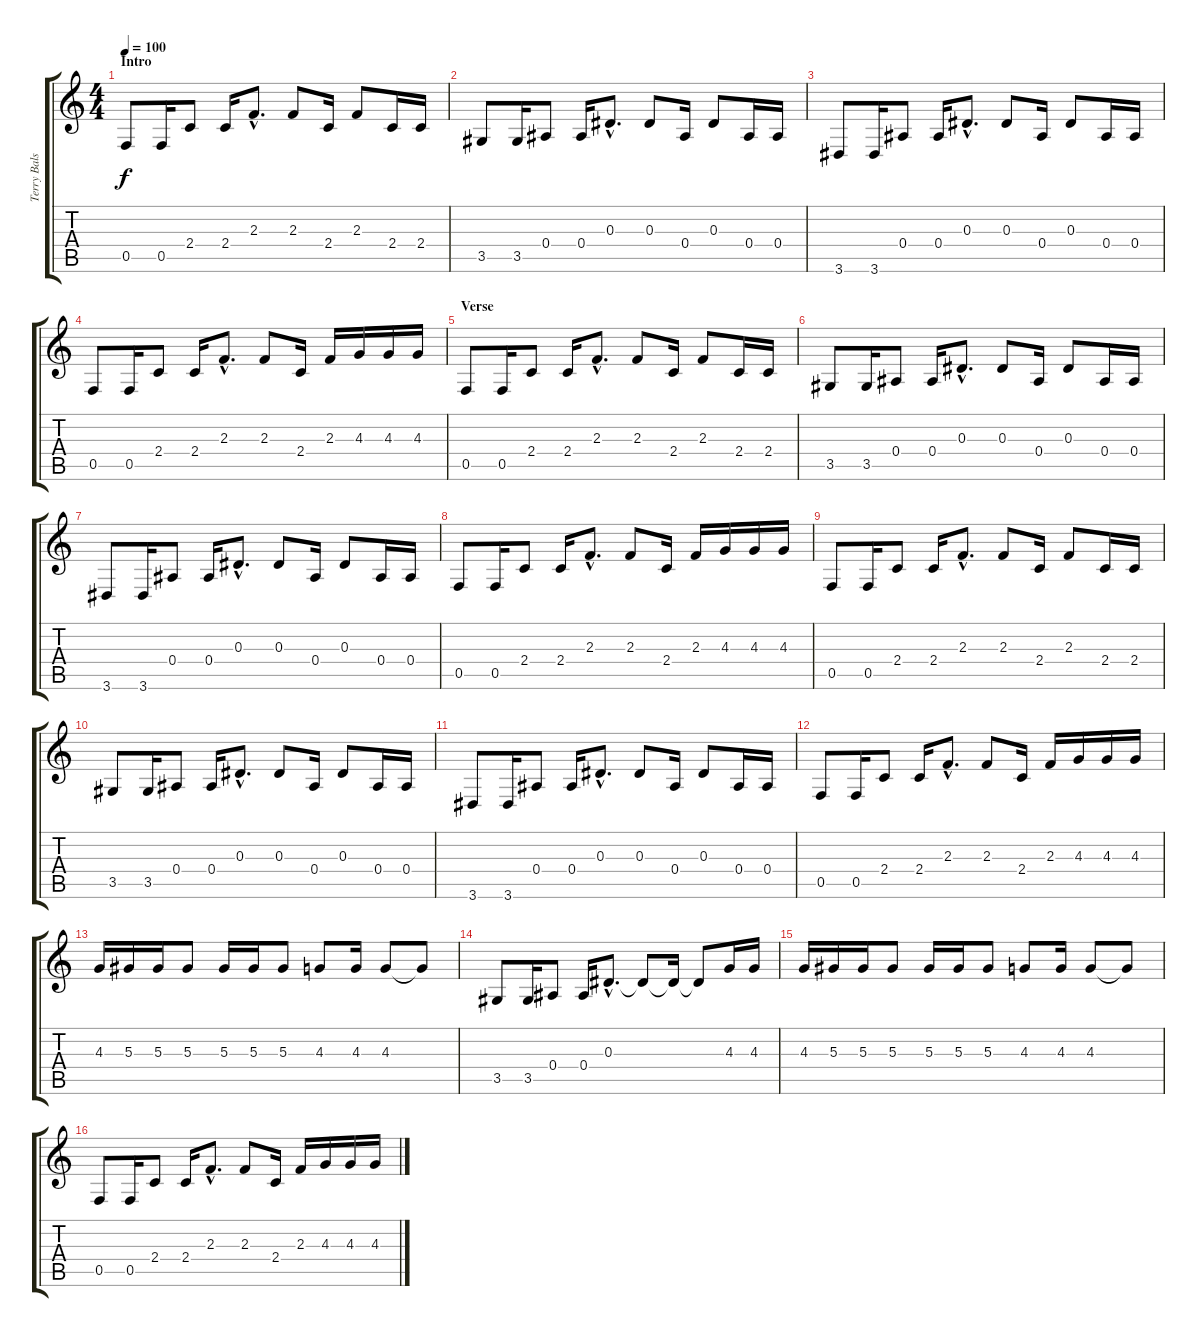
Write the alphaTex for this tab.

\track ("Terry Balsamo (Main Guitar)" "Terry Bals") {instrument electricguitarjazz}
\staff {score tabs}
\tuning (C4 G3 Eb3 Bb2 F2 C2) {hide}
\ts (4 4)
\section ("" "Intro")
\tempo 100
\clef g2
\ks c
0.5.8{dy f instrument electricguitarjazz} 0.5.16 2.4.8 2.4.16 2.3{hac}.8{d} 2.3.8 2.4.16 2.3.8 2.4.16 2.4.16 |
3.5.8 3.5.16 0.4.8 0.4.16 0.3{hac}.8{d} 0.3.8 0.4.16 0.3.8 0.4.16 0.4.16 |
3.6.8 3.6.16 0.4.8 0.4.16 0.3{hac}.8{d} 0.3.8 0.4.16 0.3.8 0.4.16 0.4.16 |
0.5.8 0.5.16 2.4.8 2.4.16 2.3{hac}.8{d} 2.3.8 2.4.16 2.3.16 4.3.16 4.3.16 4.3.16 |
\section ("" "Verse")
0.5.8 0.5.16 2.4.8 2.4.16 2.3{hac}.8{d} 2.3.8 2.4.16 2.3.8 2.4.16 2.4.16 |
3.5.8 3.5.16 0.4.8 0.4.16 0.3{hac}.8{d} 0.3.8 0.4.16 0.3.8 0.4.16 0.4.16 |
3.6.8 3.6.16 0.4.8 0.4.16 0.3{hac}.8{d} 0.3.8 0.4.16 0.3.8 0.4.16 0.4.16 |
0.5.8 0.5.16 2.4.8 2.4.16 2.3{hac}.8{d} 2.3.8 2.4.16 2.3.16 4.3.16 4.3.16 4.3.16 |
0.5.8 0.5.16 2.4.8 2.4.16 2.3{hac}.8{d} 2.3.8 2.4.16 2.3.8 2.4.16 2.4.16 |
3.5.8 3.5.16 0.4.8 0.4.16 0.3{hac}.8{d} 0.3.8 0.4.16 0.3.8 0.4.16 0.4.16 |
3.6.8 3.6.16 0.4.8 0.4.16 0.3{hac}.8{d} 0.3.8 0.4.16 0.3.8 0.4.16 0.4.16 |
0.5.8 0.5.16 2.4.8 2.4.16 2.3{hac}.8{d} 2.3.8 2.4.16 2.3.16 4.3.16 4.3.16 4.3.16 |
4.3.16 5.3.16 5.3.16 5.3.8 5.3.16 5.3.16 5.3.8 4.3.8 4.3.16 4.3.8 4.3{t}.8 |
3.5.8 3.5.16 0.4.8 0.4.16 0.3{hac}.8{d} 0.3{t}.8 0.3{t}.16 0.3{t}.8 4.3.16 4.3.16 |
4.3.16 5.3.16 5.3.16 5.3.8 5.3.16 5.3.16 5.3.8 4.3.8 4.3.16 4.3.8 4.3{t}.8 |
0.5.8 0.5.16 2.4.8 2.4.16 2.3{hac}.8{d} 2.3.8 2.4.16 2.3.16 4.3.16 4.3.16 4.3.16
